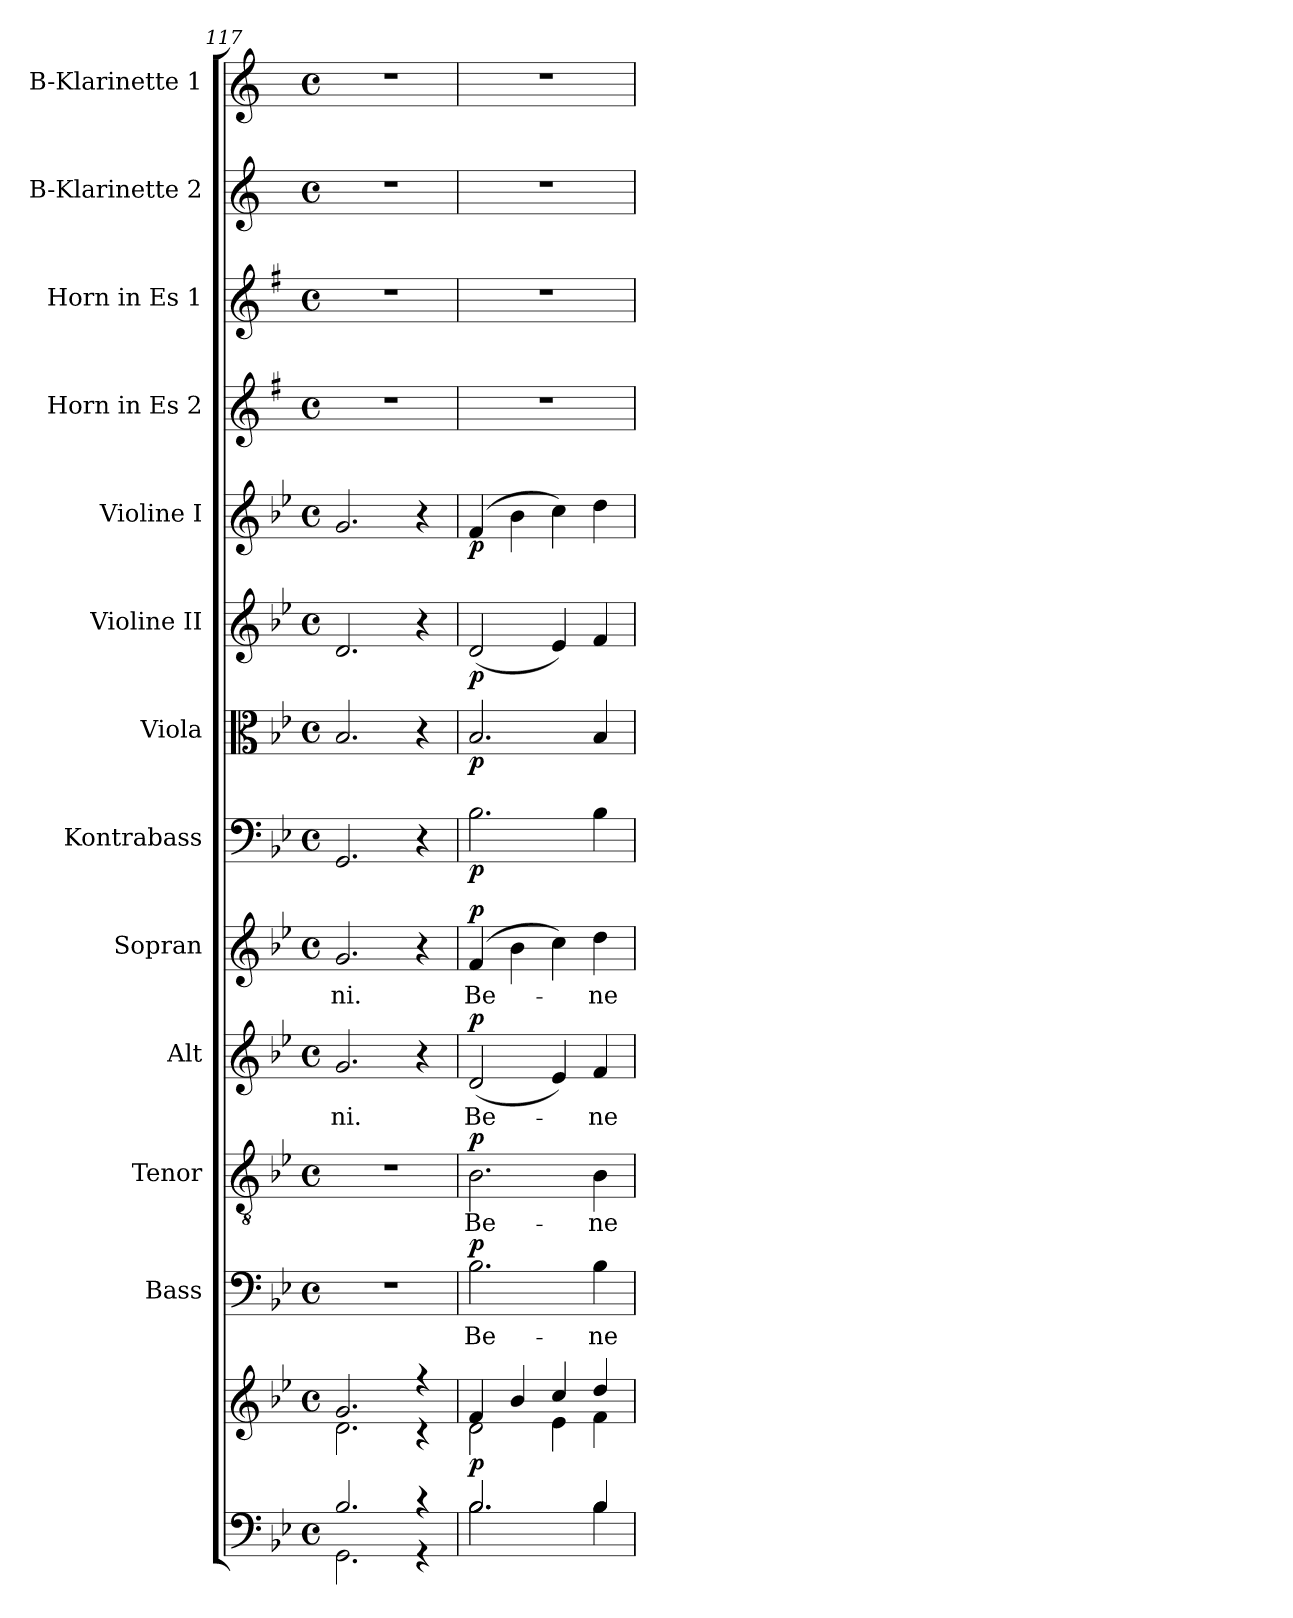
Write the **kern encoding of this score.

**kern	**kern	**dynam	**kern	**text	**dynam	**kern	**text	**dynam	**kern	**text	**dynam	**kern	**text	**dynam	**kern	**dynam	**kern	**dynam	**kern	**dynam	**kern	**dynam	**kern	**kern	**kern	**kern
*part13	*part13	*part13	*part12	*part12	*part12	*part11	*part11	*part11	*part10	*part10	*part10	*part9	*part9	*part9	*part8	*part8	*part7	*part7	*part6	*part6	*part5	*part5	*part4	*part3	*part2	*part1
*staff14	*staff13	*staff13/14	*staff12	*staff12	*staff12	*staff11	*staff11	*staff11	*staff10	*staff10	*staff10	*staff9	*staff9	*staff9	*staff8	*staff8	*staff7	*staff7	*staff6	*staff6	*staff5	*staff5	*staff4	*staff3	*staff2	*staff1
*	*	*	*I"Bass	*	*	*I"Tenor	*	*	*I"Alt	*	*	*I"Sopran	*	*	*I"Kontrabass	*	*I"Viola	*	*I"Violine II	*	*I"Violine I	*	*I"Horn in Es 2	*I"Horn in Es 1	*I"B-Klarinette 2	*I"B-Klarinette 1
*	*	*	*I'B.	*	*	*I'T.	*	*	*I'A.	*	*	*I'S.	*	*	*I'Kb.	*	*I'Vla.	*	*I'Vl. II	*	*I'Vl. I	*	*	*	*I'B Kl. 2	*I'B Kl. 1
*clefF4	*clefG2	*	*clefF4	*	*	*clefGv2	*	*	*clefG2	*	*	*clefG2	*	*	*clefF4	*	*clefC3	*	*clefG2	*	*clefG2	*	*clefG2	*clefG2	*clefG2	*clefG2
*	*	*	*	*	*	*	*	*	*	*	*	*	*	*	*ITrd7c12	*	*	*	*	*	*	*	*ITrd5c9	*ITrd5c9	*ITrd1c2	*ITrd1c2
*k[b-e-]	*k[b-e-]	*	*k[b-e-]	*	*	*k[b-e-]	*	*	*k[b-e-]	*	*	*k[b-e-]	*	*	*k[b-e-]	*	*k[b-e-]	*	*k[b-e-]	*	*k[b-e-]	*	*k[b-e-]	*k[b-e-]	*k[b-e-]	*k[b-e-]
*B-:	*B-:	*	*B-:	*	*	*B-:	*	*	*B-:	*	*	*B-:	*	*	*B-:	*	*B-:	*	*B-:	*	*B-:	*	*B-:	*B-:	*B-:	*B-:
*M4/4	*M4/4	*	*M4/4	*	*	*M4/4	*	*	*M4/4	*	*	*M4/4	*	*	*M4/4	*	*M4/4	*	*M4/4	*	*M4/4	*	*M4/4	*M4/4	*M4/4	*M4/4
*met(c)	*met(c)	*	*met(c)	*	*	*met(c)	*	*	*met(c)	*	*	*met(c)	*	*	*met(c)	*	*met(c)	*	*met(c)	*	*met(c)	*	*met(c)	*met(c)	*met(c)	*met(c)
=117	=117	=117	=117	=117	=117	=117	=117	=117	=117	=117	=117	=117	=117	=117	=117	=117	=117	=117	=117	=117	=117	=117	=117	=117	=117	=117
*^	*^	*	*	*	*	*	*	*	*	*	*	*	*	*	*	*	*	*	*	*	*	*	*	*	*	*
!	!	!	!	!	!	!	!	!	!	!	!	!LO:LY:b	!	!	!LO:LY:b	!	!	!	!	!	!	!	!	!	!	!	!	!
2.B-/	2.GG\	2.g/	2.d\	.	1r	.	.	1r	.	.	2.g/	-ni.	.	2.g/	-ni.	.	2.GGG/	.	2.B-/	.	2.d/	.	2.g/	.	1r	1r	1r	1r
4r	4r	4r	4r	.	.	.	.	.	.	.	4r	.	.	4r	.	.	4r	.	4r	.	4r	.	4r	.	.	.	.	.
=118	=118	=118	=118	=118	=118	=118	=118	=118	=118	=118	=118	=118	=118	=118	=118	=118	=118	=118	=118	=118	=118	=118	=118	=118	=118	=118	=118	=118
!	!	!	!	!LO:DY:b	!	!LO:LY:b	!LO:DY:a	!	!LO:LY:b	!LO:DY:a	!	!LO:LY:b	!LO:DY:a	!	!LO:LY:b	!LO:DY:a	!	!LO:DY:b	!	!LO:DY:b	!	!LO:DY:b	!	!LO:DY:b	!	!	!	!
2.B-/	2.B-\	4f/	2d\	p	2.B-\	Be-	p	2.B-\	Be-	p	(<2d/	Be-	p	(4f/	Be-	p	2.BB-\	p	2.B-/	p	(<2d/	p	(4f/	p	1r	1r	1r	1r
.	.	4b-/	.	.	.	.	.	.	.	.	.	.	.	4b-\	.	.	.	.	.	.	.	.	4b-\	.	.	.	.	.
.	.	4cc/	4e-\	.	.	.	.	.	.	.	4e-/)	.	.	4cc\)	.	.	.	.	.	.	4e-/)	.	4cc\)	.	.	.	.	.
!	!	!	!	!	!	!LO:LY:b	!	!	!LO:LY:b	!	!	!LO:LY:b	!	!	!LO:LY:b	!	!	!	!	!	!	!	!	!	!	!	!	!
4B-/	4B-\	4dd/	4f\	.	4B-\	-ne-	.	4B-\	-ne-	.	4f/	-ne-	.	4dd\	-ne-	.	4BB-\	.	4B-/	.	4f/	.	4dd\	.	.	.	.	.
*v	*v	*	*	*	*	*	*	*	*	*	*	*	*	*	*	*	*	*	*	*	*	*	*	*	*	*	*	*
*	*v	*v	*	*	*	*	*	*	*	*	*	*	*	*	*	*	*	*	*	*	*	*	*	*	*	*	*
=	=	=	=	=	=	=	=	=	=	=	=	=	=	=	=	=	=	=	=	=	=	=	=	=	=	=
*-	*-	*-	*-	*-	*-	*-	*-	*-	*-	*-	*-	*-	*-	*-	*-	*-	*-	*-	*-	*-	*-	*-	*-	*-	*-	*-
